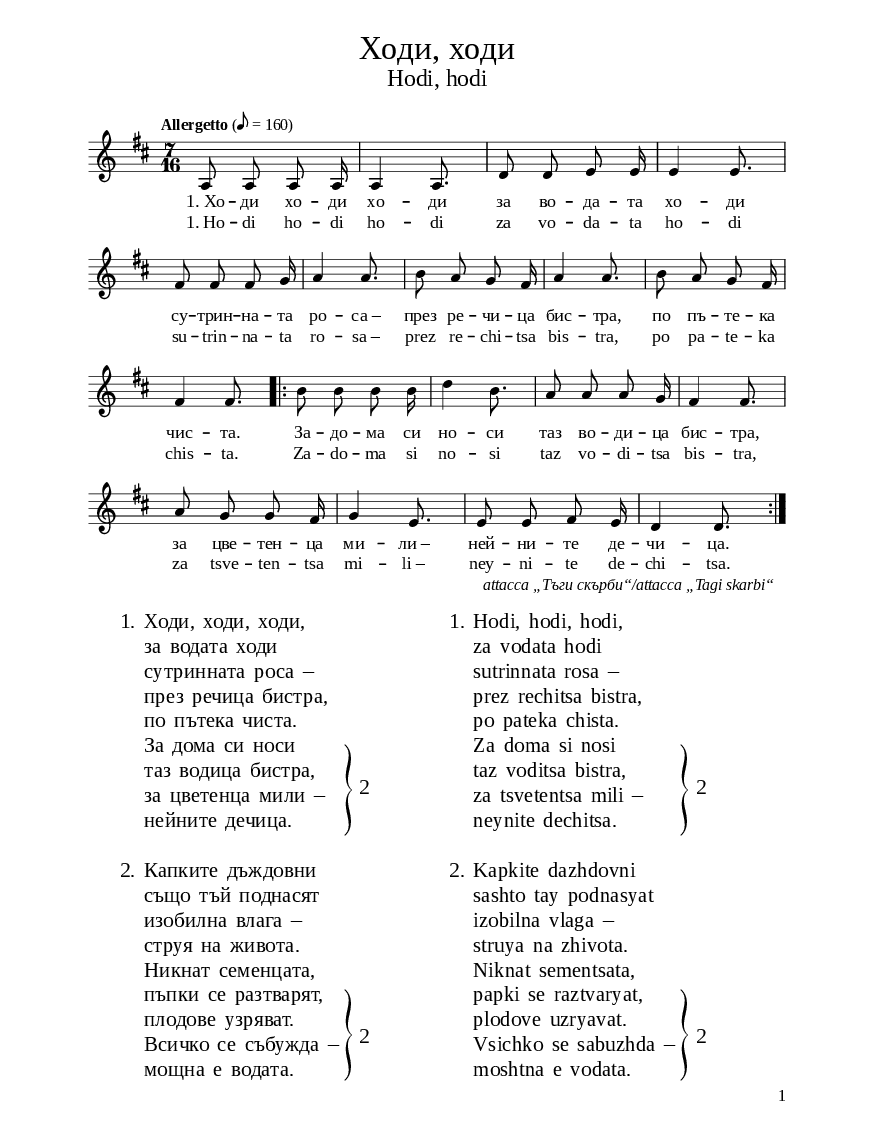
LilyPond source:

\version "2.22.1"

% include paper part and global functions
\include "include/globals.ily"

"rightBraces088" = \markup {
  \column {
    % repeat braces




    \translate #'(0 . -15.6 )
    \right-brace #44

    \translate #'(0 . -19.2 )
    \right-brace #44

  }
  \column {
    % repeat numbers




    \translate #'(0 . -16.0 )
    2

    \translate #'(0 . -24.0 )
    2
  }
}

\bookpart {
  \include "include/bookpart-paper.ily"
  \score {
    \include "include/score-layout.ily"

    \new Voice \absolute  {
      \clef treble
      \key d \major
      \time 7/16
      \tempoFunc "Allergetto" 8 "160"
      a8 a8 a8 a16 | a4 a8. | d'8 d'8 e'8 e'16 | e'4 e'8. | \break

      fis'8 fis'8 fis'8 g'16 | a'4 a'8. | b'8 a'8 g'8 fis'16 | a'4 a'8. | b'8 a'8 g'8 fis'16 | \break

      fis'4 fis'8. | \bar ".|:" b'8 b'8 b'8 b'16| d''4 b'8. | a'8 a'8 a'8 g'16 | fis'4 fis'8. | \break

      a'8 g'8 g'8 fis'16 | g'4 e'8. | e'8 e'8 fis'8 e'16 | d'4 d'8. | \bar ":|."


    }
    \addlyrics {
      "1. Хо" -- ди хо -- ди хо -- ди за во -- да -- та хо -- ди

      су -- трин -- на -- та ро -- "са –"  през ре -- чи -- ца бис -- тра, по пъ -- те -- ка

      чис -- та. За -- до -- ма  си но -- си  таз во -- ди -- ца бис -- тра,

      за цве -- тен -- ца ми -- "ли –"  ней -- ни -- те де -- чи -- ца.
    }
    \addlyrics {
      "1. Ho" -- di ho -- di ho -- di za vo -- da -- ta ho -- di

      su -- trin -- na -- ta ro -- "sa –" prez re -- chi -- tsa bis -- tra, po pa -- te -- ka

      chis -- ta. Za -- do -- ma  si no -- si  taz vo -- di -- tsa bis -- tra,

      za tsve -- ten -- tsa mi -- "li –" ney -- ni -- te de -- chi -- tsa.
    }

    \header {
      title = \titleFunc "Ходи, ходи" "Hodi, hodi"
    }

    \midi{}

  } % score
  
  \markup \italic \dc-one-nobold "attacca „Тъги скърби“/attacca „Tagi skarbi“"

  \markup \fontsize #bgCoupletFontSize {
    \hspace #3
    \override #`(baseline-skip . ,bgCoupletBaselineSkip)
    \column {


      \line { 1. Ходи, ходи, ходи,}
      \line { "   " за водата ходи}
      \line { "   "сутринната роса – }
      \line { "   " през речица бистра, }
      \line { "   "по пътека чиста. }
      \line { "   "За дома си носи }
      \line { "   " таз водица бистра,   }
      \line { "   "за цветенца мили –}
      \line { "   " нейните дечица.}
      \line { " " }
      \line { 2. Капките дъждовни}
      \line { "   "също тъй поднасят}
      \line { "   "изобилна влага – }
      \line { "   "струя на живота. }
      \line { "   "Никнат семенцата, }
      \line { "   "пъпки се разтварят,}
      \line { "   "плодове узряват.}
      \line { "   "Всичко се събужда – }
      \line { "   "мощна е водата. }
    } \"rightBraces088"

    \hspace #7
    \override #`(baseline-skip . ,bgCoupletBaselineSkip)
    \column {
      \line { 1. Hodi, hodi, hodi,}
      \line { "   " za vodata hodi}
      \line { "   "sutrinnata rosa – }
      \line { "   " prez rechitsa bistra, }
      \line { "   "po pateka chista. }
      \line { "   "Za doma si nosi }
      \line { "   " taz voditsa bistra,   }
      \line { "   "za tsvetentsa mili –}
      \line { "   " neynite dechitsa.}
      \line { " " }
      \line { 2. Kapkite dazhdovni}
      \line { "   "sashto tay podnasyat}
      \line { "   "izobilna vlaga – }
      \line { "   "struya na zhivota. }
      \line { "   "Niknat sementsata, }
      \line { "   "papki se raztvaryat,}
      \line { "   "plodove uzryavat.}
      \line { "   "Vsichko se sabuzhda – }
      \line { "   "moshtna e vodata. }
    } %column
    \"rightBraces088"
  } % markup

 
 
 \markup \empty-three


  % include foreign translation(s) of the song
  \version "2.22.1"

\markup \fill-line { \fontsize #deTitleFontSize "Lauf, lauf" }
\markup \null
\markup \null
\markup \fontsize #deCoupletFontSize {
  \hspace #14
  \override #`(baseline-skip . ,deCoupletBaselineSkip)

  \column {
	 
	   \line { 1. Lauf, lauf, lauf, }

  \line { "   "lauf für Wasser,}

  \line { "   "im Morgentau, }

  \line { "   "durch einen kristallklaren Bach,}

  \line { "   "auf einem reinen Pfad. }

  \line { "   "Bringe dieses klare Wasser nach Hause, }

  \line { "   "zu den schönen Blümchen, }

  \line { "   "seinen kleinen Kindern.}

   \line { "   " }

  \line {  2.	Die Regentropfen bieten ebenfalls }

 \line { "   " reichlich Feuchtigkeit – Strom des Leben. }
 
 \line { "   "Samenkörner sprießen, }
 
 \line { "   "Knospen öffnen sich, }
 
 \line { "   "Früchte reifen. }
 
 \line { "   "Alles erwacht; mächtig ist das Wasser!  }
    }
}


} % bookpart
